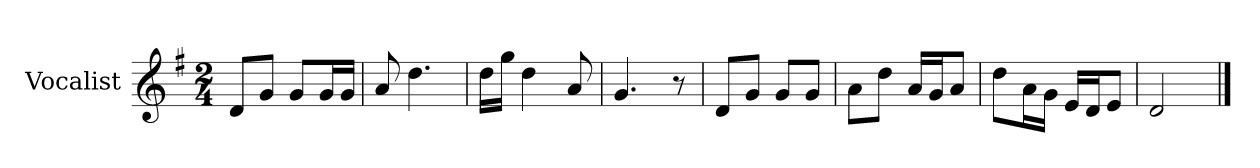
**kern
*part1
*staff1
*I"Vocalist
*k[f#]
*G:
*M2/4
=
8dL
8gJ
8gL
16gL
16gJJ
=1
8a
4.dd
=2
16ddLL
16ggJJ
4dd
8a
=3
4.g
8r
=4
8dL
8gJ
8gL
8gJ
=5
8aL
8ddJ
16aLL
16gJ
8aJ
=6
8ddL
16aL
16gJJ
16eLL
16dJ
8eJ
=7
2d
==
*-
